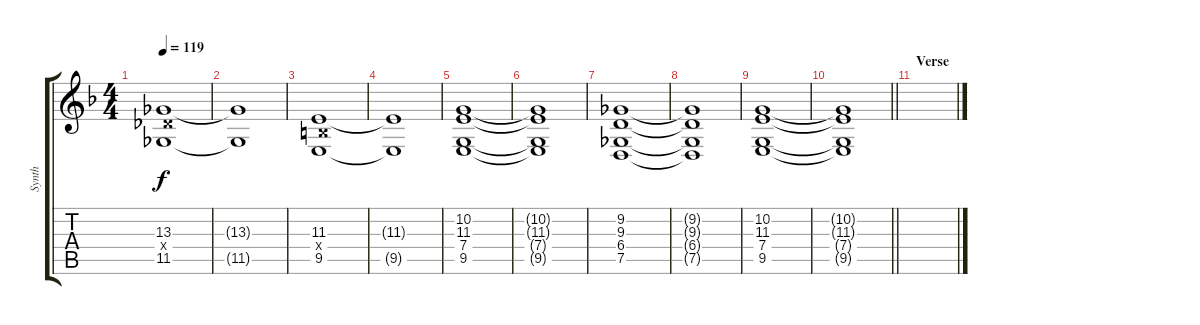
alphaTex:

\track ("Synth" "Synth") {instrument synthvoice}
\staff {score tabs}
\tuning (D4 A3 F3 C3 G2 C2) {hide}
\ts (4 4)
\tempo 119
\clef g2
\ks dminor
(13.3 13.4{x} 11.5).1{dy f} |
(13.3{t} 11.5{t}).1 |
(11.3 11.4{x} 9.5).1 |
(11.3{t} 9.5{t}).1 |
(10.2 11.3 7.4 9.5).1 |
(10.2{t} 11.3{t} 7.4{t} 9.5{t}).1 |
(9.2 9.3 6.4 7.5).1 |
(9.2{t} 9.3{t} 6.4{t} 7.5{t}).1 |
(10.2 11.3 7.4 9.5).1{volume 8} |
\barLineRight lightlight
(10.2{t} 11.3{t} 7.4{t} 9.5{t}).1 |
\section ("" "Verse")
